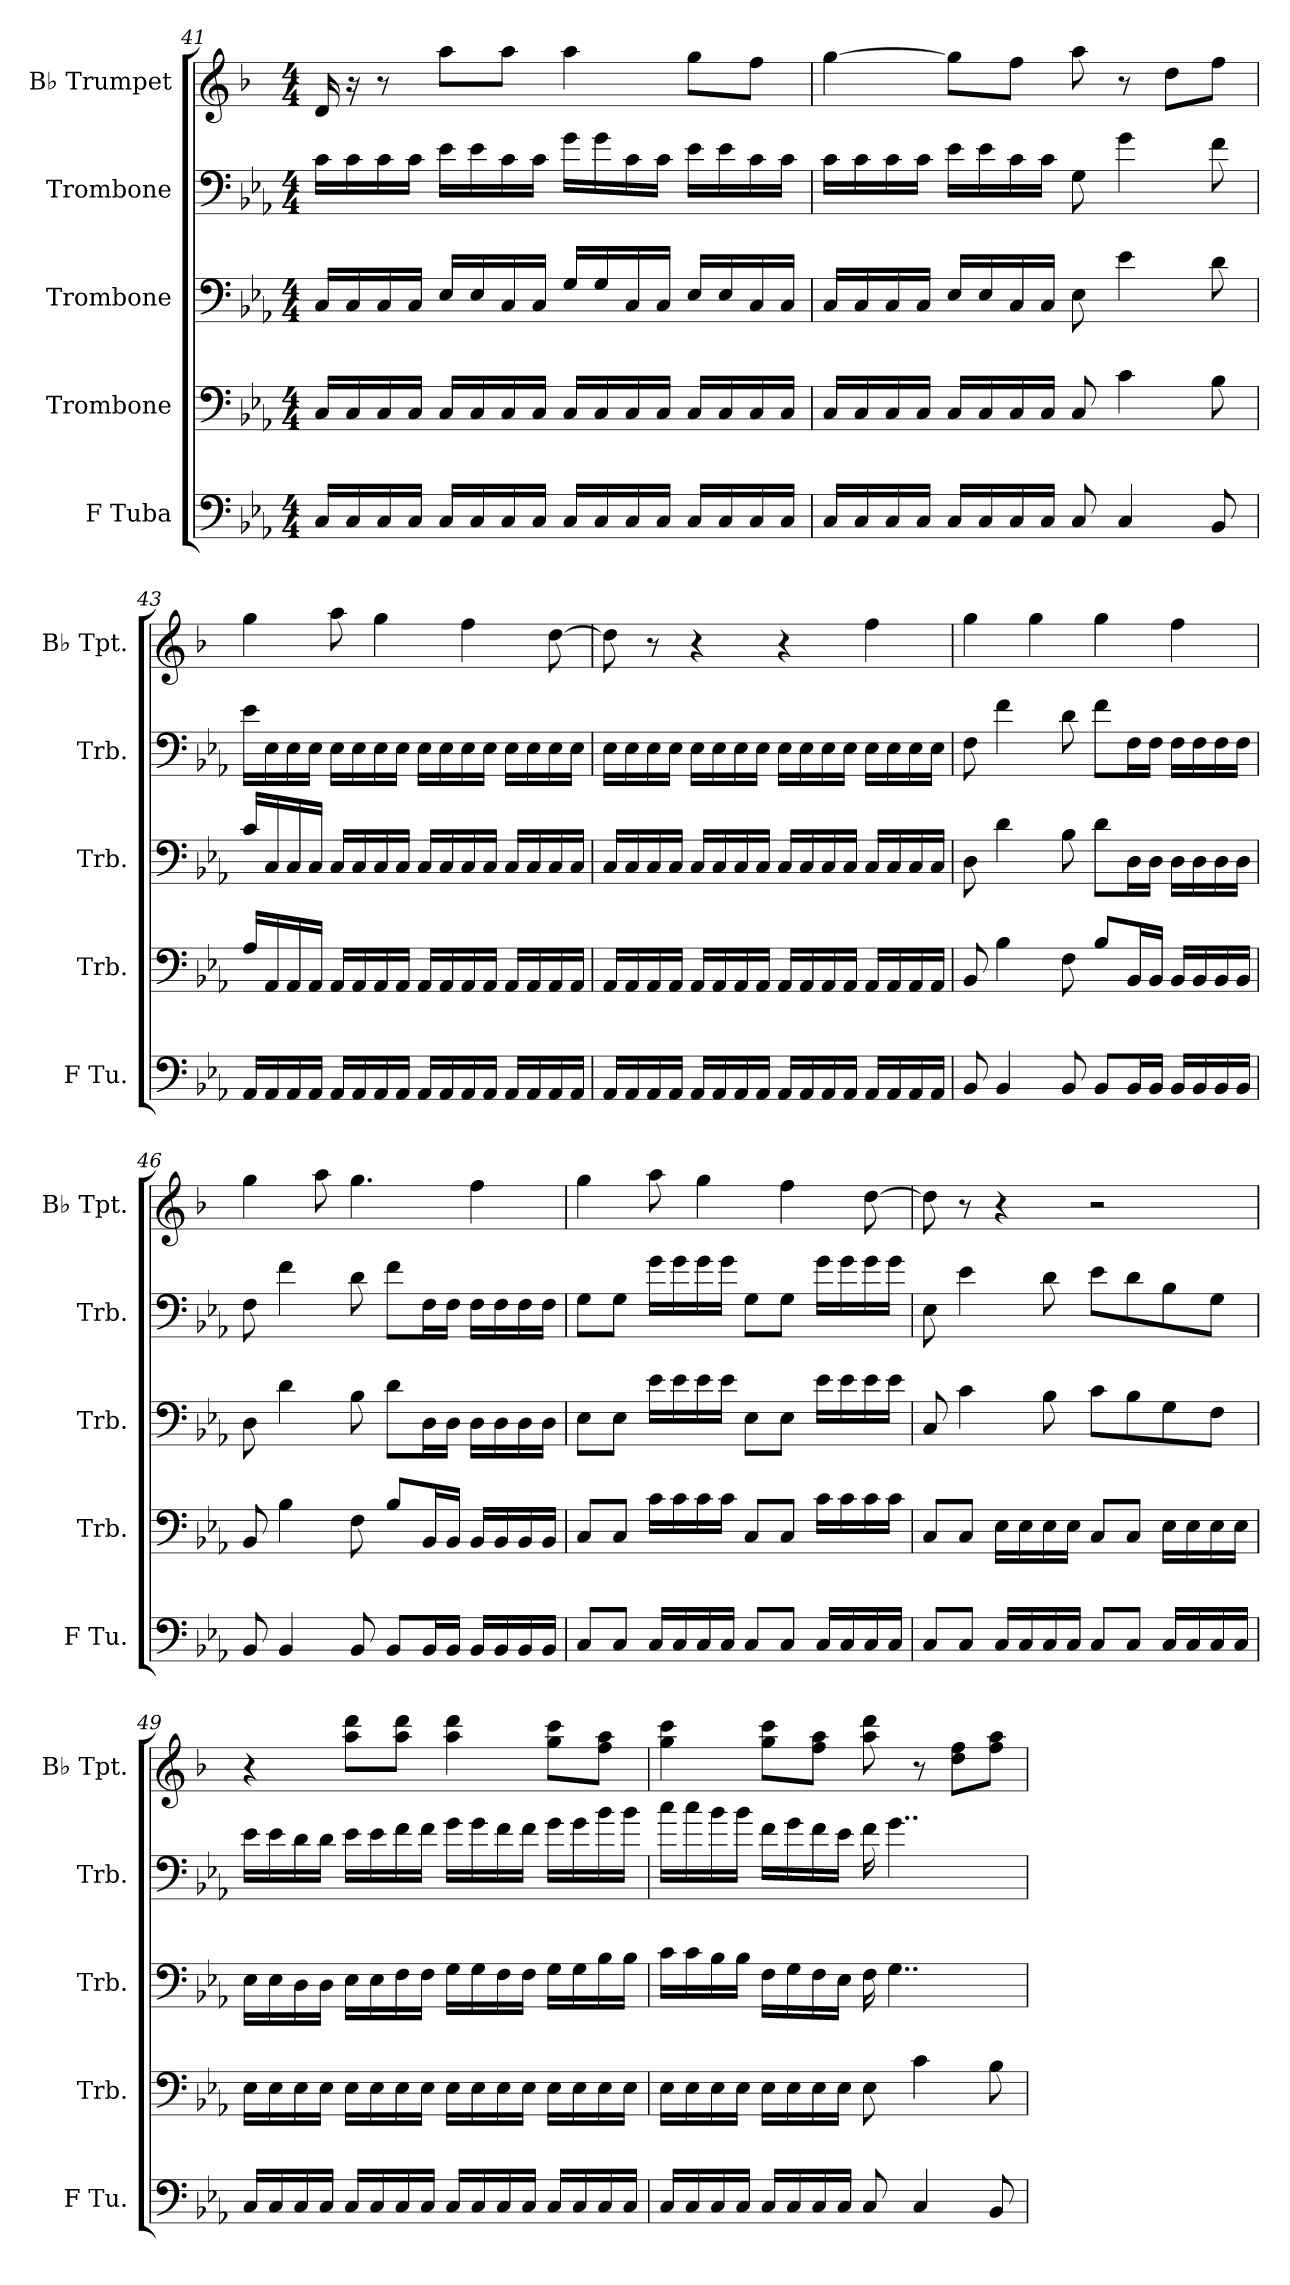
**kern	**kern	**kern	**kern	**kern
*part5	*part4	*part3	*part2	*part1
*staff5	*staff4	*staff3	*staff2	*staff1
*I"F Tuba	*I"Trombone	*I"Trombone	*I"Trombone	*I"B♭ Trumpet
*I'F Tu.	*I'Trb.	*I'Trb.	*I'Trb.	*I'B♭ Tpt.
!!LO:PB:g=z
*clefF4	*clefF4	*clefF4	*clefF4	*clefG2
*	*	*	*	*ITrd1c2
*k[b-e-a-]	*k[b-e-a-]	*k[b-e-a-]	*k[b-e-a-]	*k[b-e-a-]
*E-:	*E-:	*E-:	*E-:	*E-:
*M4/4	*M4/4	*M4/4	*M4/4	*M4/4
=41	=41	=41	=41	=41
16C/LL	16C/LL	16C/LL	16c\LL	16c/
16C/	16C/	16C/	16c\	16r
16C/	16C/	16C/	16c\	8r
16C/JJ	16C/JJ	16C/JJ	16c\JJ	.
16C/LL	16C/LL	16E-/LL	16e-\LL	8gg\L
16C/	16C/	16E-/	16e-\	.
16C/	16C/	16C/	16c\	8gg\J
16C/JJ	16C/JJ	16C/JJ	16c\JJ	.
16C/LL	16C/LL	16G/LL	16g\LL	4gg\
16C/	16C/	16G/	16g\	.
16C/	16C/	16C/	16c\	.
16C/JJ	16C/JJ	16C/JJ	16c\JJ	.
16C/LL	16C/LL	16E-/LL	16e-\LL	8ff\L
16C/	16C/	16E-/	16e-\	.
16C/	16C/	16C/	16c\	8ee-\J
16C/JJ	16C/JJ	16C/JJ	16c\JJ	.
=42	=42	=42	=42	=42
16C/LL	16C/LL	16C/LL	16c\LL	[4ff\
16C/	16C/	16C/	16c\	.
16C/	16C/	16C/	16c\	.
16C/JJ	16C/JJ	16C/JJ	16c\JJ	.
16C/LL	16C/LL	16E-/LL	16e-\LL	8ff\L]
16C/	16C/	16E-/	16e-\	.
16C/	16C/	16C/	16c\	8ee-\J
16C/JJ	16C/JJ	16C/JJ	16c\JJ	.
8C/	8C/	8E-\	8G\	8gg\
4C/	4c\	4e-\	4g\	8r
.	.	.	.	8cc\L
8BB-/	8B-\	8d\	8f\	8ee-\J
!!LO:LB:g=z
=43	=43	=43	=43	=43
16AA-/LL	16A-/LL	16c/LL	16e-\LL	4ff\
16AA-/	16AA-/	16C/	16E-\	.
16AA-/	16AA-/	16C/	16E-\	.
16AA-/JJ	16AA-/JJ	16C/JJ	16E-\JJ	.
16AA-/LL	16AA-/LL	16C/LL	16E-\LL	8gg\
16AA-/	16AA-/	16C/	16E-\	.
16AA-/	16AA-/	16C/	16E-\	4ff\
16AA-/JJ	16AA-/JJ	16C/JJ	16E-\JJ	.
16AA-/LL	16AA-/LL	16C/LL	16E-\LL	.
16AA-/	16AA-/	16C/	16E-\	.
16AA-/	16AA-/	16C/	16E-\	4ee-\
16AA-/JJ	16AA-/JJ	16C/JJ	16E-\JJ	.
16AA-/LL	16AA-/LL	16C/LL	16E-\LL	.
16AA-/	16AA-/	16C/	16E-\	.
16AA-/	16AA-/	16C/	16E-\	[8cc\
16AA-/JJ	16AA-/JJ	16C/JJ	16E-\JJ	.
=44	=44	=44	=44	=44
16AA-/LL	16AA-/LL	16C/LL	16E-\LL	8cc\]
16AA-/	16AA-/	16C/	16E-\	.
16AA-/	16AA-/	16C/	16E-\	8r
16AA-/JJ	16AA-/JJ	16C/JJ	16E-\JJ	.
16AA-/LL	16AA-/LL	16C/LL	16E-\LL	4r
16AA-/	16AA-/	16C/	16E-\	.
16AA-/	16AA-/	16C/	16E-\	.
16AA-/JJ	16AA-/JJ	16C/JJ	16E-\JJ	.
16AA-/LL	16AA-/LL	16C/LL	16E-\LL	4r
16AA-/	16AA-/	16C/	16E-\	.
16AA-/	16AA-/	16C/	16E-\	.
16AA-/JJ	16AA-/JJ	16C/JJ	16E-\JJ	.
16AA-/LL	16AA-/LL	16C/LL	16E-\LL	4ee-\
16AA-/	16AA-/	16C/	16E-\	.
16AA-/	16AA-/	16C/	16E-\	.
16AA-/JJ	16AA-/JJ	16C/JJ	16E-\JJ	.
!!LO:PB:g=z
=45	=45	=45	=45	=45
8BB-/	8BB-/	8D\	8F\	4ff\
4BB-/	4B-\	4d\	4f\	.
.	.	.	.	4ff\
8BB-/	8F\	8B-\	8d\	.
8BB-/L	8B-/L	8d\L	8f\L	4ff\
16BB-/L	16BB-/L	16D\L	16F\L	.
16BB-/JJ	16BB-/JJ	16D\JJ	16F\JJ	.
16BB-/LL	16BB-/LL	16D\LL	16F\LL	4ee-\
16BB-/	16BB-/	16D\	16F\	.
16BB-/	16BB-/	16D\	16F\	.
16BB-/JJ	16BB-/JJ	16D\JJ	16F\JJ	.
=46	=46	=46	=46	=46
8BB-/	8BB-/	8D\	8F\	4ff\
4BB-/	4B-\	4d\	4f\	.
.	.	.	.	8gg\
8BB-/	8F\	8B-\	8d\	4.ff\
8BB-/L	8B-/L	8d\L	8f\L	.
16BB-/L	16BB-/L	16D\L	16F\L	.
16BB-/JJ	16BB-/JJ	16D\JJ	16F\JJ	.
16BB-/LL	16BB-/LL	16D\LL	16F\LL	4ee-\
16BB-/	16BB-/	16D\	16F\	.
16BB-/	16BB-/	16D\	16F\	.
16BB-/JJ	16BB-/JJ	16D\JJ	16F\JJ	.
=47	=47	=47	=47	=47
8C/L	8C/L	8E-\L	8G\L	4ff\
8C/J	8C/J	8E-\J	8G\J	.
16C/LL	16c\LL	16e-\LL	16g\LL	8gg\
16C/	16c\	16e-\	16g\	.
16C/	16c\	16e-\	16g\	4ff\
16C/JJ	16c\JJ	16e-\JJ	16g\JJ	.
8C/L	8C/L	8E-\L	8G\L	.
8C/J	8C/J	8E-\J	8G\J	4ee-\
16C/LL	16c\LL	16e-\LL	16g\LL	.
16C/	16c\	16e-\	16g\	.
16C/	16c\	16e-\	16g\	[8cc\
16C/JJ	16c\JJ	16e-\JJ	16g\JJ	.
!!LO:LB:g=z
=48	=48	=48	=48	=48
8C/L	8C/L	8C/	8E-\	8cc\]
8C/J	8C/J	4c\	4e-\	8r
16C/LL	16E-\LL	.	.	4r
16C/	16E-\	.	.	.
16C/	16E-\	8B-\	8d\	.
16C/JJ	16E-\JJ	.	.	.
8C/L	8C/L	8c\L	8e-\L	2r
8C/J	8C/J	8B-\	8d\	.
16C/LL	16E-\LL	8G\	8B-\	.
16C/	16E-\	.	.	.
16C/	16E-\	8F\J	8G\J	.
16C/JJ	16E-\JJ	.	.	.
=49	=49	=49	=49	=49
16C/LL	16E-\LL	16E-\LL	16e-\LL	4r
16C/	16E-\	16E-\	16e-\	.
16C/	16E-\	16D\	16d\	.
16C/JJ	16E-\JJ	16D\JJ	16d\JJ	.
16C/LL	16E-\LL	16E-\LL	16e-\LL	8gg\ 8ccc\L
16C/	16E-\	16E-\	16e-\	.
16C/	16E-\	16F\	16f\	8gg\ 8ccc\J
16C/JJ	16E-\JJ	16F\JJ	16f\JJ	.
16C/LL	16E-\LL	16G\LL	16g\LL	4gg\ 4ccc\
16C/	16E-\	16G\	16g\	.
16C/	16E-\	16F\	16f\	.
16C/JJ	16E-\JJ	16F\JJ	16f\JJ	.
16C/LL	16E-\LL	16G\LL	16g\LL	8ff\ 8bb-\L
16C/	16E-\	16G\	16g\	.
16C/	16E-\	16B-\	16b-\	8ee-\ 8gg\J
16C/JJ	16E-\JJ	16B-\JJ	16b-\JJ	.
!!LO:PB:g=z
=50	=50	=50	=50	=50
16C/LL	16E-\LL	16c\LL	16cc\LL	4ff\ 4bb-\
16C/	16E-\	16c\	16cc\	.
16C/	16E-\	16B-\	16b-\	.
16C/JJ	16E-\JJ	16B-\JJ	16b-\JJ	.
16C/LL	16E-\LL	16F\LL	16f\LL	8ff\ 8bb-\L
16C/	16E-\	16G\	16g\	.
16C/	16E-\	16F\	16f\	8ee-\ 8gg\J
16C/JJ	16E-\JJ	16E-\JJ	16e-\JJ	.
8C/	8E-\	16F\	16f\	8gg\ 8ccc\
.	.	4..G\	4..g\	.
4C/	4c\	.	.	8r
.	.	.	.	8cc\ 8ee-\L
8BB-/	8B-\	.	.	8ee-\ 8gg\J
=	=	=	=	=
*-	*-	*-	*-	*-
